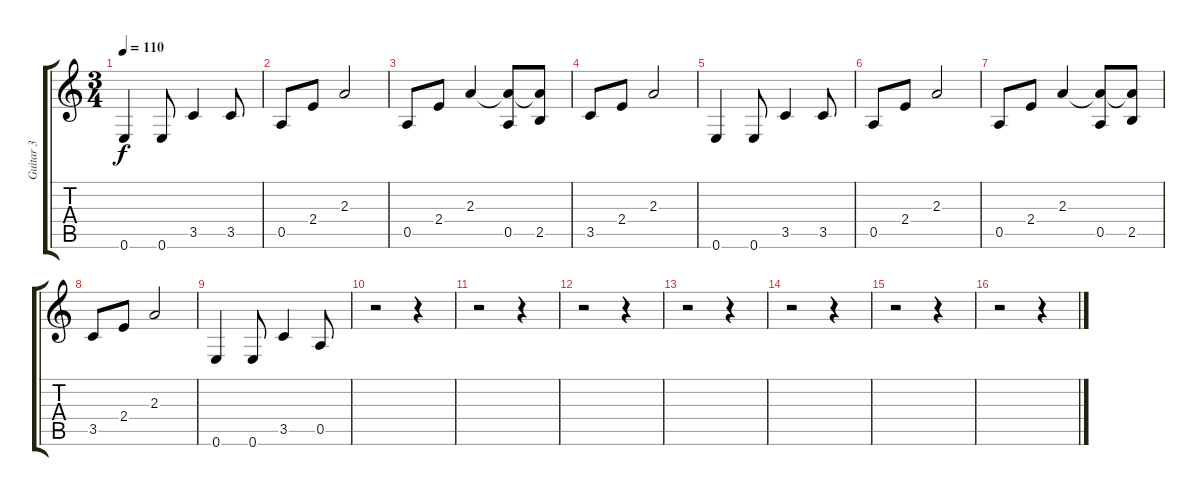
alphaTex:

\track ("Guitar 3" "Guitar 3") {instrument distortionguitar}
\staff {score tabs}
\tuning (E4 B3 G3 D3 A2 E2) {hide}
\ts (3 4)
\tempo 110
\clef g2
\ks c
0.6.4{dy f} 0.6.8 3.5.4 3.5.8 |
0.5.8 2.4.8 2.3.2 |
0.5.8 2.4.8 2.3.4 (2.3{t} 0.5).8 (2.3{t} 2.5).8 |
3.5.8 2.4.8 2.3.2 |
0.6.4 0.6.8 3.5.4 3.5.8 |
0.5.8 2.4.8 2.3.2 |
0.5.8 2.4.8 2.3.4 (2.3{t} 0.5).8 (2.3{t} 2.5).8 |
3.5.8 2.4.8 2.3.2 |
0.6.4 0.6.8 3.5.4 0.5.8 |
r.2 r.4 |
r.2 r.4 |
r.2 r.4 |
r.2 r.4 |
r.2 r.4 |
r.2 r.4 |
r.2 r.4
